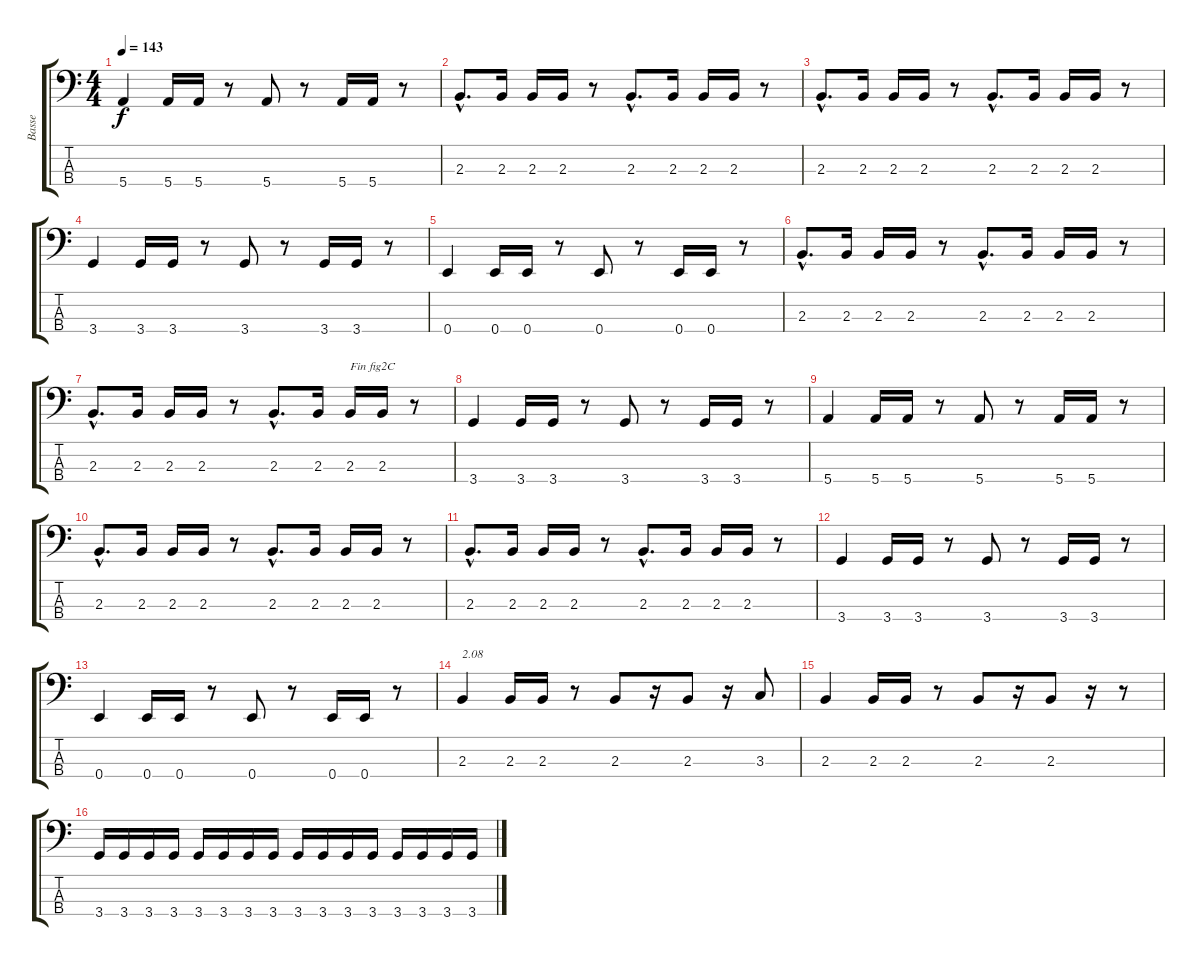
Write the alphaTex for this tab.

\track ("Basse" "Basse") {instrument electricbasspick}
\staff {score tabs}
\tuning (G2 D2 A1 E1) {hide}
\ts (4 4)
\tempo 143
\clef f4
\ks c
5.4.4{dy f} 5.4.16 5.4.16 r.8 5.4.8 r.8 5.4.16 5.4.16 r.8 |
2.3{hac}.8{d} 2.3.16 2.3.16 2.3.16 r.8 2.3{hac}.8{d} 2.3.16 2.3.16 2.3.16 r.8 |
2.3{hac}.8{d} 2.3.16 2.3.16 2.3.16 r.8 2.3{hac}.8{d} 2.3.16 2.3.16 2.3.16 r.8 |
3.4.4 3.4.16 3.4.16 r.8 3.4.8 r.8 3.4.16 3.4.16 r.8 |
0.4.4 0.4.16 0.4.16 r.8 0.4.8 r.8 0.4.16 0.4.16 r.8 |
2.3{hac}.8{d} 2.3.16 2.3.16 2.3.16 r.8 2.3{hac}.8{d} 2.3.16 2.3.16 2.3.16 r.8 |
2.3{hac}.8{d} 2.3.16 2.3.16 2.3.16 r.8 2.3{hac}.8{d} 2.3.16 2.3.16{txt "Fin fig2C"} 2.3.16 r.8 |
3.4.4 3.4.16 3.4.16 r.8 3.4.8 r.8 3.4.16 3.4.16 r.8 |
5.4.4 5.4.16 5.4.16 r.8 5.4.8 r.8 5.4.16 5.4.16 r.8 |
2.3{hac}.8{d} 2.3.16 2.3.16 2.3.16 r.8 2.3{hac}.8{d} 2.3.16 2.3.16 2.3.16 r.8 |
2.3{hac}.8{d} 2.3.16 2.3.16 2.3.16 r.8 2.3{hac}.8{d} 2.3.16 2.3.16 2.3.16 r.8 |
3.4.4 3.4.16 3.4.16 r.8 3.4.8 r.8 3.4.16 3.4.16 r.8 |
0.4.4 0.4.16 0.4.16 r.8 0.4.8 r.8 0.4.16 0.4.16 r.8 |
2.3.4{txt "2.08"} 2.3.16 2.3.16 r.8 2.3.8 r.16 2.3.8 r.16 3.3.8 |
2.3.4 2.3.16 2.3.16 r.8 2.3.8 r.16 2.3.8 r.16 r.8 |
3.4.16 3.4.16 3.4.16 3.4.16 3.4.16 3.4.16 3.4.16 3.4.16 3.4.16 3.4.16 3.4.16 3.4.16 3.4.16 3.4.16 3.4.16 3.4.16
